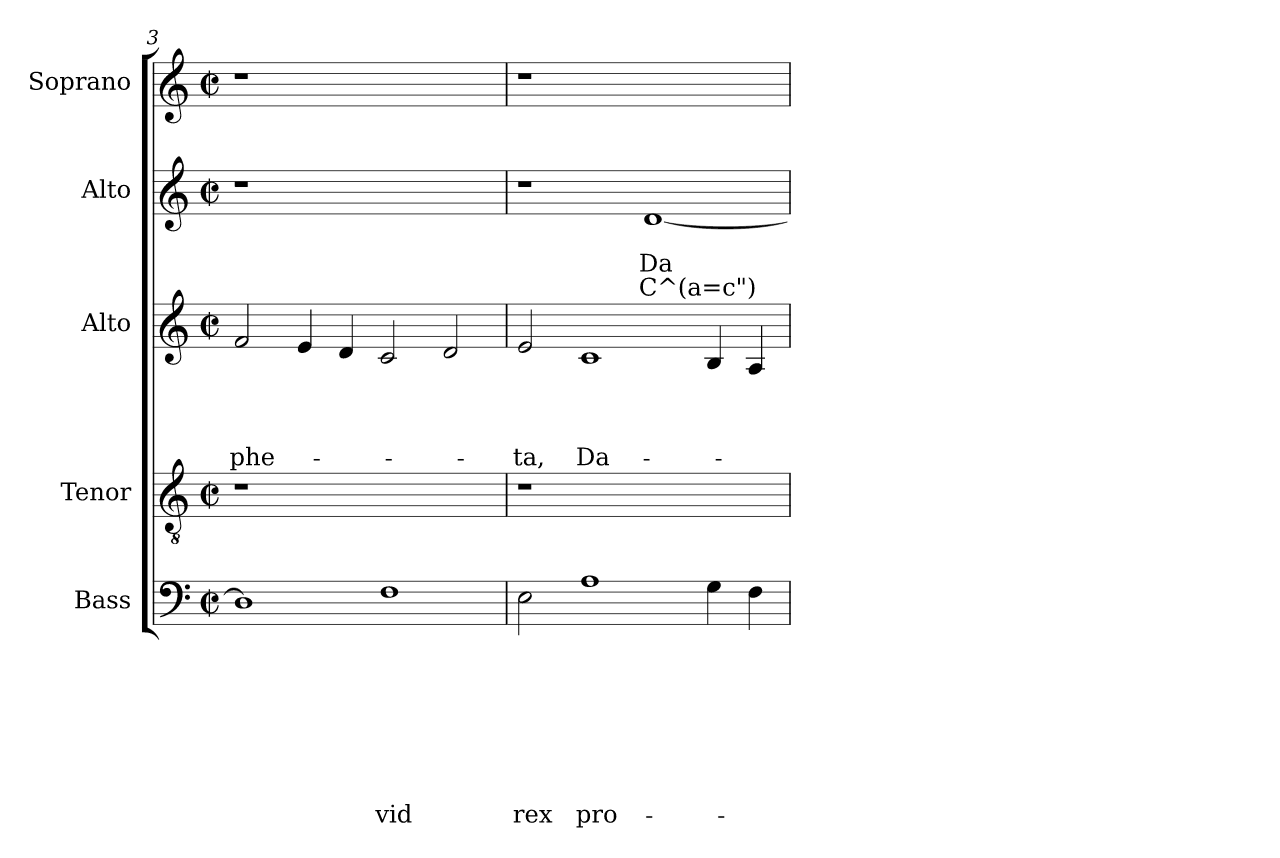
**kern	**text	**text	**text	**text	**text	**text	**text	**text	**kern	**kern	**text	**text	**text	**text	**kern	**text	**text	**text	**kern
*part5	*part5	*part5	*part5	*part5	*part5	*part5	*part5	*part5	*part4	*part3	*part3	*part3	*part3	*part3	*part2	*part2	*part2	*part2	*part1
*staff5	*staff5	*staff5	*staff5	*staff5	*staff5	*staff5	*staff5	*staff5	*staff4	*staff3	*staff3	*staff3	*staff3	*staff3	*staff2	*staff2	*staff2	*staff2	*staff1
*I"Bass	*	*	*	*	*	*	*	*	*I"Tenor	*I"Alto	*	*	*	*	*I"Alto	*	*	*	*I"Soprano
*I'B.	*	*	*	*	*	*	*	*	*I'T.	*I'A.	*	*	*	*	*I'A.	*	*	*	*I'S.
*clefF4	*	*	*	*	*	*	*	*	*clefGv2	*clefG2	*	*	*	*	*clefG2	*	*	*	*clefG2
*k[]	*	*	*	*	*	*	*	*	*k[]	*k[]	*	*	*	*	*k[]	*	*	*	*k[]
*C:	*	*	*	*	*	*	*	*	*C:	*C:	*	*	*	*	*C:	*	*	*	*C:
*M2/2	*	*	*	*	*	*	*	*	*M2/2	*M2/2	*	*	*	*	*M2/2	*	*	*	*M2/2
*met(c|)	*	*	*	*	*	*	*	*	*met(c|)	*met(c|)	*	*	*	*	*met(c|)	*	*	*	*met(c|)
=3	=3	=3	=3	=3	=3	=3	=3	=3	=3	=3	=3	=3	=3	=3	=3	=3	=3	=3	=3
!	!	!	!	!	!	!	!	!	!	!	!	!	!	!LO:LY:b:rj	!	!	!	!	!
1D]	.	.	.	.	.	.	.	.	1r	2f/	.	.	.	-phe-	1r	.	.	.	1r
.	.	.	.	.	.	.	.	.	.	4e/	.	.	.	.	.	.	.	.	.
.	.	.	.	.	.	.	.	.	.	4d/	.	.	.	.	.	.	.	.	.
!	!	!	!	!	!	!	!	!LO:LY:b	!	!	!	!	!	!	!	!	!	!	!
1F	.	.	.	.	.	.	.	-vid	1ryy	2c/	.	.	.	.	1ryy	.	.	.	1ryy
.	.	.	.	.	.	.	.	.	.	2d/	.	.	.	.	.	.	.	.	.
=4	=4	=4	=4	=4	=4	=4	=4	=4	=4	=4	=4	=4	=4	=4	=4	=4	=4	=4	=4
!	!	!	!	!	!	!	!	!LO:LY:b	!	!	!	!	!	!LO:LY:b:rj	!	!	!	!	!
2E\	.	.	.	.	.	.	.	rex	1r	2e/	.	.	.	-ta,	1r	.	.	.	1r
!	!	!	!	!	!	!	!	!LO:LY:b	!	!	!	!	!	!LO:LY:b:rj	!	!	!	!	!
1A	.	.	.	.	.	.	.	pro-	.	1c	.	.	.	Da-	.	.	.	.	.
!	!	!	!	!	!	!	!	!	!	!	!	!	!	!	!	!	!LO:LY:b	!LO:LY:b	!
.	.	.	.	.	.	.	.	.	1ryy	.	.	.	.	.	[<1d	.	Da-	C^(a=c")	1ryy
4G\	.	.	.	.	.	.	.	.	.	4B/	.	.	.	.	.	.	.	.	.
4F\	.	.	.	.	.	.	.	.	.	4A/	.	.	.	.	.	.	.	.	.
=	=	=	=	=	=	=	=	=	=	=	=	=	=	=	=	=	=	=	=
*-	*-	*-	*-	*-	*-	*-	*-	*-	*-	*-	*-	*-	*-	*-	*-	*-	*-	*-	*-
